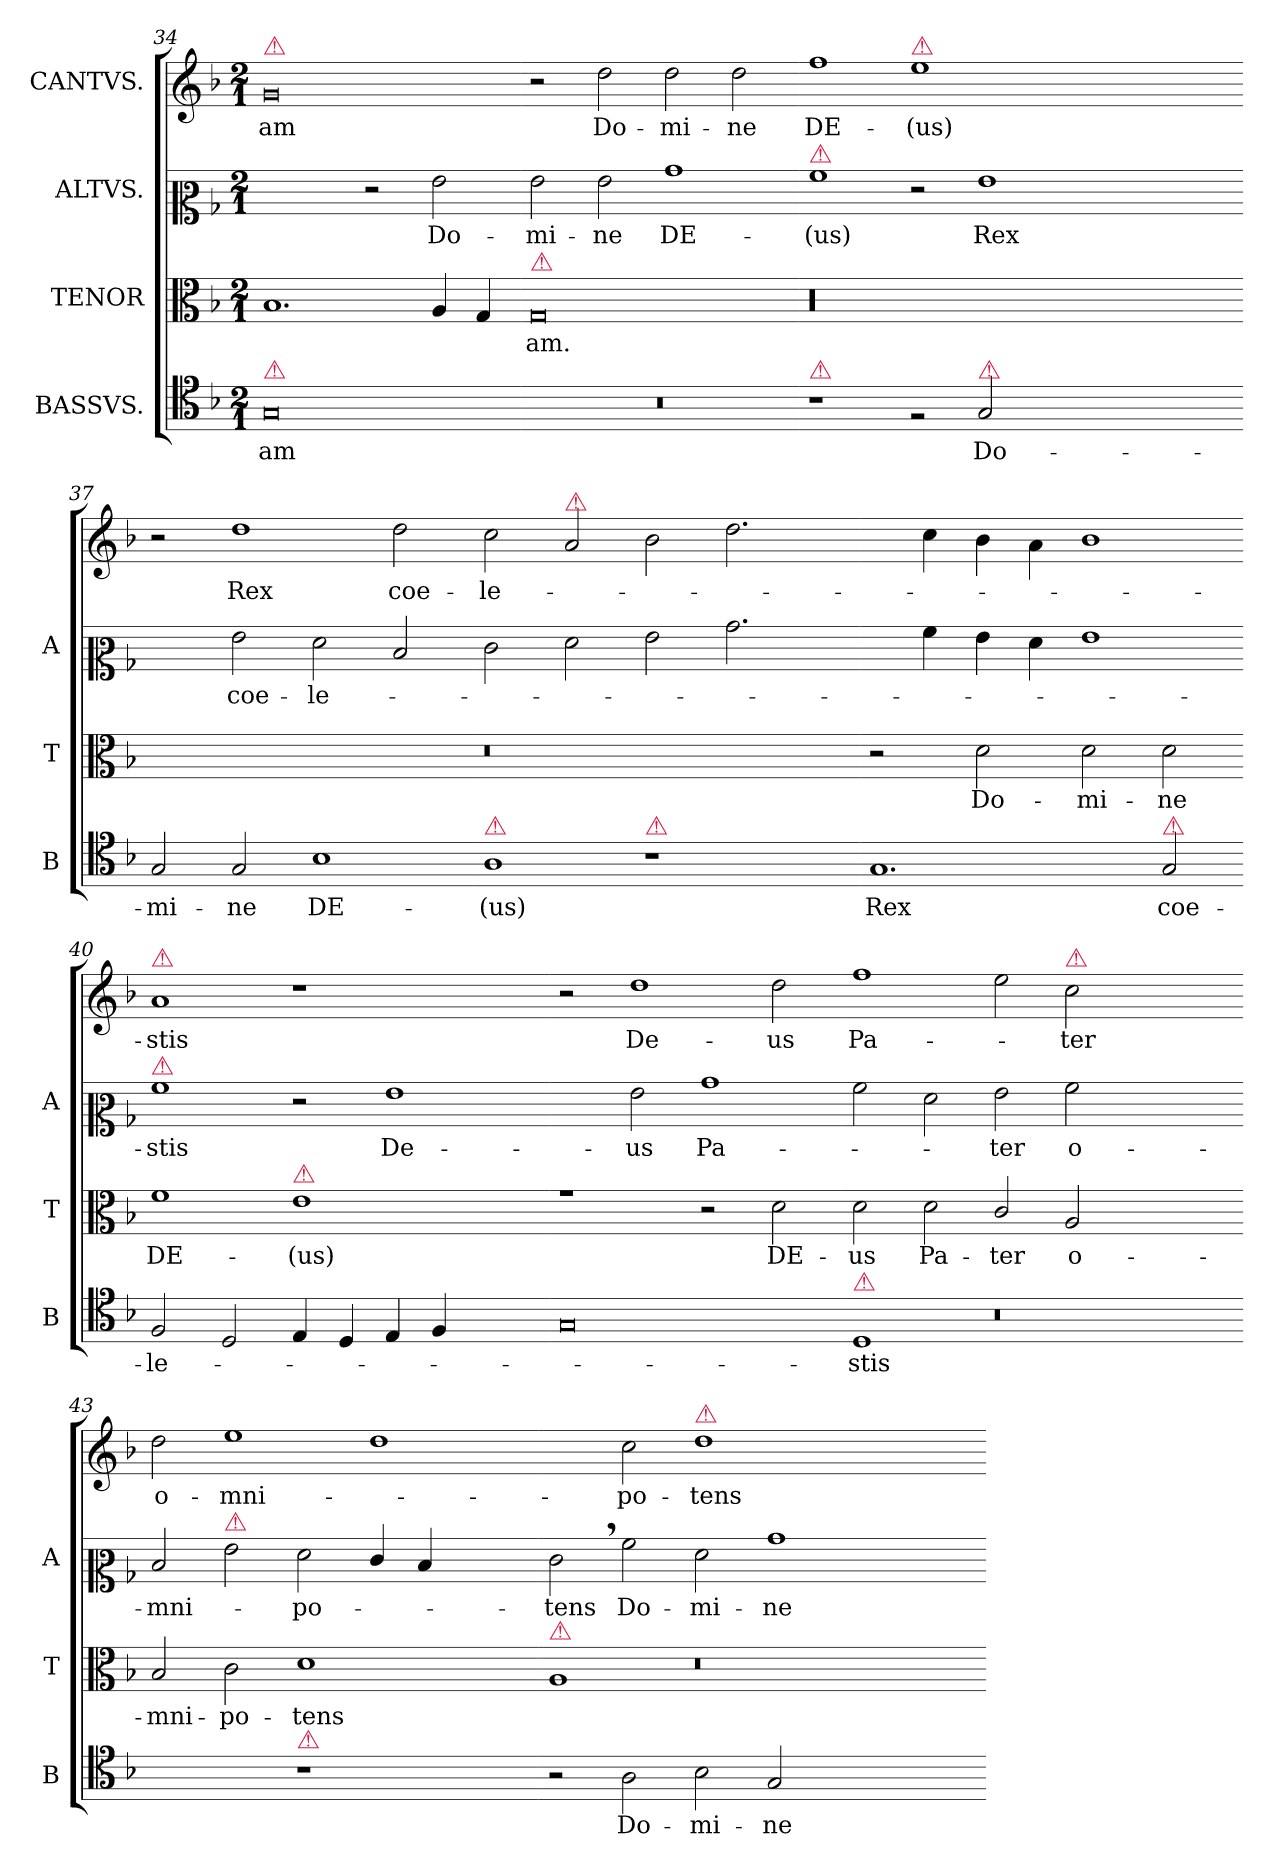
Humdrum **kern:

**kern	**text	**kern	**text	**kern	**text	**kern	**text
*part4	*part4	*part3	*part3	*part2	*part2	*part1	*part1
*staff4	*staff4	*staff3	*staff3	*staff2	*staff2	*staff1	*staff1
*I"BASSVS.	*	*I"TENOR	*	*I"ALTVS.	*	*I"CANTVS.	*
*I'B	*	*I'T	*	*I'A	*	*	*
*clefC4	*	*clefC3	*	*clefC2	*	*clefG2	*
*k[b-]	*	*k[b-]	*	*k[b-]	*	*k[b-]	*
*M2/1	*	*M2/1	*	*M2/1	*	*M2/1	*
=34	=34	=34	=34	=34	=34	=34	=34
!	!	!	!	!	!	!LO:TX:a:color=crimson:t=⚠	!
!LO:TX:a:color=crimson:t=⚠	!	!	!	!	!	!	!
0G	-am	1.B-	.	1ryy	.	0g	-am
.	.	.	.	2r	.	.	.
.	.	4A/	.	2g\	Do-	.	.
.	.	4G/	.	.	.	.	.
=35-	=35-	=35-	=35-	=35-	=35-	=35-	=35-
!	!	!LO:TX:a:color=crimson:t=⚠	!	!	!	!	!
0r	.	0G	-am.	2g\	-mi-	2r	.
.	.	.	.	2g\	-ne	2dd\	Do-
.	.	.	.	1b-	DE-	2dd\	-mi-
.	.	.	.	.	.	2dd\	-ne
=36-	=36-	=36-	=36-	=36-	=36-	=36-	=36-
!	!	!	!	!LO:TX:a:color=crimson:t=⚠	!	!	!
!LO:TX:a:color=crimson:t=⚠	!	!	!	!	!	!	!
1r	.	00r	.	1a	-(us)	1ff	DE-
!	!	!	!	!	!	!LO:TX:a:color=crimson:t=⚠	!
2rF	.	.	.	2r	.	1ee	-(us)
!LO:TX:a:color=crimson:t=⚠	!	!	!	!	!	!	!
2G/	Do-	.	.	1g\	Rex	.	.
0ryy	.	.	.	.	.	0ryy	.
.	.	.	.	1.ryy	.	.	.
=37-	=37-	=37-	=37-	=37-	=37-	=37-	=37-
2G/	-mi-	0ryy	.	2ryy	.	2r	.
2G/	-ne	.	.	2g\	coe-	1dd	Rex
1B-	DE-	.	.	2f\	-le-	.	.
.	.	.	.	2d/	.	2dd\	coe-
=38-	=38-	=38-	=38-	=38-	=38-	=38-	=38-
!LO:TX:a:color=crimson:t=⚠	!	!	!	!	!	!	!
1A	-(us)	0r	.	2e\	.	2cc\	-le-
!	!	!	!	!	!	!LO:TX:a:color=crimson:t=⚠	!
.	.	.	.	2f\	.	2a/	.
!LO:TX:a:color=crimson:t=⚠	!	!	!	!	!	!	!
1r	.	.	.	2g\	.	2b-\	.
.	.	.	.	2.b-\	.	2.dd\	.
4ryy	.	4ryy	.	.	.	.	.
=39-	=39-	=39-	=39-	=39-	=39-	=39-	=39-
1.G	Rex	2r	.	4ryy	.	4ryy	.
.	.	.	.	4a\	.	4cc\	.
.	.	2d\	Do-	4g\	.	4b-\	.
.	.	.	.	4f\	.	4a\	.
.	.	2d\	-mi-	1g	.	1b-	.
!LO:TX:a:color=crimson:t=⚠	!	!	!	!	!	!	!
2G/	coe-	2d\	-ne	.	.	.	.
=40-	=40-	=40-	=40-	=40-	=40-	=40-	=40-
!	!	!	!	!	!	!LO:TX:a:color=crimson:t=⚠	!
!	!	!	!	!LO:TX:a:color=crimson:t=⚠	!	!	!
2F/	-le-	1f	DE-	1a	-stis	1a	-stis
2D/	.	.	.	.	.	.	.
!	!	!LO:TX:a:color=crimson:t=⚠	!	!	!	!	!
4E/	.	1e	-(us)	2r	.	1r	.
4D/	.	.	.	.	.	.	.
4E/	.	.	.	1g\	De-	.	.
4F/	.	.	.	.	.	.	.
2ryy	.	2ryy	.	.	.	2ryy	.
=41-	=41-	=41-	=41-	=41-	=41-	=41-	=41-
0G	.	1rg	.	2ryy	.	2r	.
.	.	.	.	2g\	-us	1dd	De-
.	.	2r	.	1b-	Pa-	.	.
.	.	2d\	DE-	.	.	2dd\	-us
=42-	=42-	=42-	=42-	=42-	=42-	=42-	=42-
!LO:TX:a:color=crimson:t=⚠	!	!	!	!	!	!	!
1D	-stis	2d\	-us	2a\	.	1ff	Pa-
.	.	2d\	Pa-	2f\	.	.	.
0r	.	2c/	-ter	2g\	-ter	2ee\	.
!	!	!	!	!	!	!LO:TX:a:color=crimson:t=⚠	!
.	.	2A/	o-	2a\	o-	2cc\	-ter
.	.	1ryy	.	1ryy	.	1ryy	.
=43-	=43-	=43-	=43-	=43-	=43-	=43-	=43-
1ryy	.	2B-/	-mni-	2d/	-mni-	2dd\	o-
!	!	!	!	!LO:TX:a:color=crimson:t=⚠	!	!	!
.	.	2c\	-po-	2g\	.	1ee	-mni-
!LO:TX:a:color=crimson:t=⚠	!	!	!	!	!	!	!
1r	.	1d	-tens	2f\	-po-	.	.
.	.	.	.	4e/	.	1dd\	.
.	.	.	.	4d/	.	.	.
2ryy	.	2ryy	.	2ryy	.	.	.
=44-	=44-	=44-	=44-	=44-	=44-	=44-	=44-
!	!	!LO:TX:a:color=crimson:t=⚠	!	!	!	!	!
2r	.	1A	.	2e,<\	-tens	2ryy	.
2A\	Do-	.	.	2a\	Do-	2cc\	-po-
!	!	!	!	!	!	!LO:TX:a:color=crimson:t=⚠	!
2B-\	-mi-	0r	.	2f\	-mi-	1dd	-tens
2G/	-ne	.	.	1b-\	-ne	.	.
1ryy	.	.	.	.	.	1ryy	.
.	.	.	.	2ryy	.	.	.
=-	=-	=-	=-	=-	=-	=-	=-
*-	*-	*-	*-	*-	*-	*-	*-
